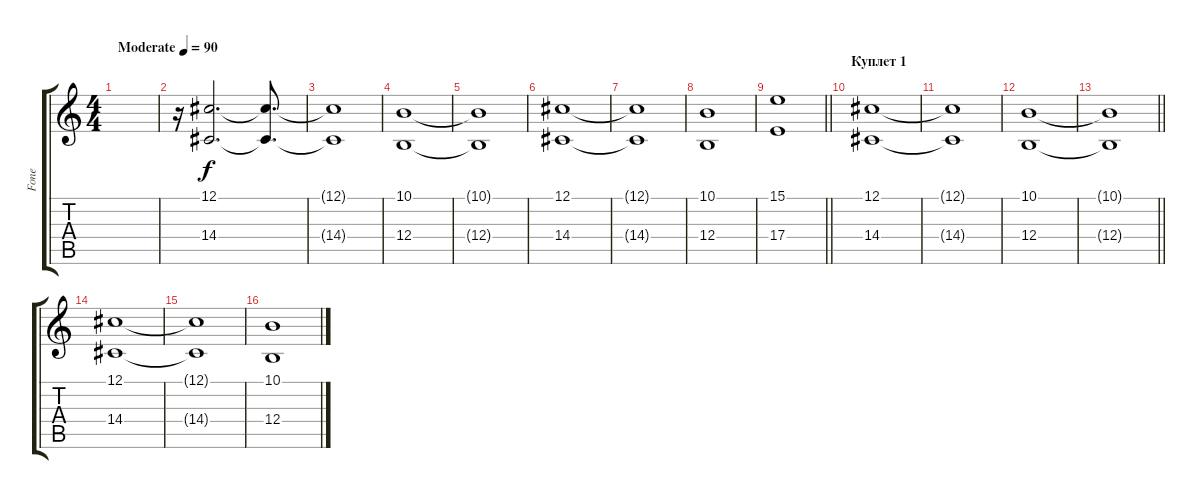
\track ("Fone" "Fone") {instrument synthvoice}
\staff {score tabs}
\tuning (Db4 Ab3 E3 B2 Gb2 B1) {hide}
\ts (4 4)
\tempo (90 "Moderate")
\clef g2
\ks c
|
r.16 (12.1 14.4).2{d} (12.1{t} 14.4{t}).8{d} |
(12.1{t} 14.4{t}).1 |
(10.1 12.4).1 |
(10.1{t} 12.4{t}).1 |
(12.1 14.4).1 |
(12.1{t} 14.4{t}).1 |
(10.1 12.4).1 |
\barLineRight lightlight
(15.1 17.4).1 |
\section ("" "Куплет 1")
(12.1 14.4).1 |
(12.1{t} 14.4{t}).1 |
(10.1 12.4).1 |
\barLineRight lightlight
(10.1{t} 12.4{t}).1 |
(12.1 14.4).1 |
(12.1{t} 14.4{t}).1 |
(10.1 12.4).1
